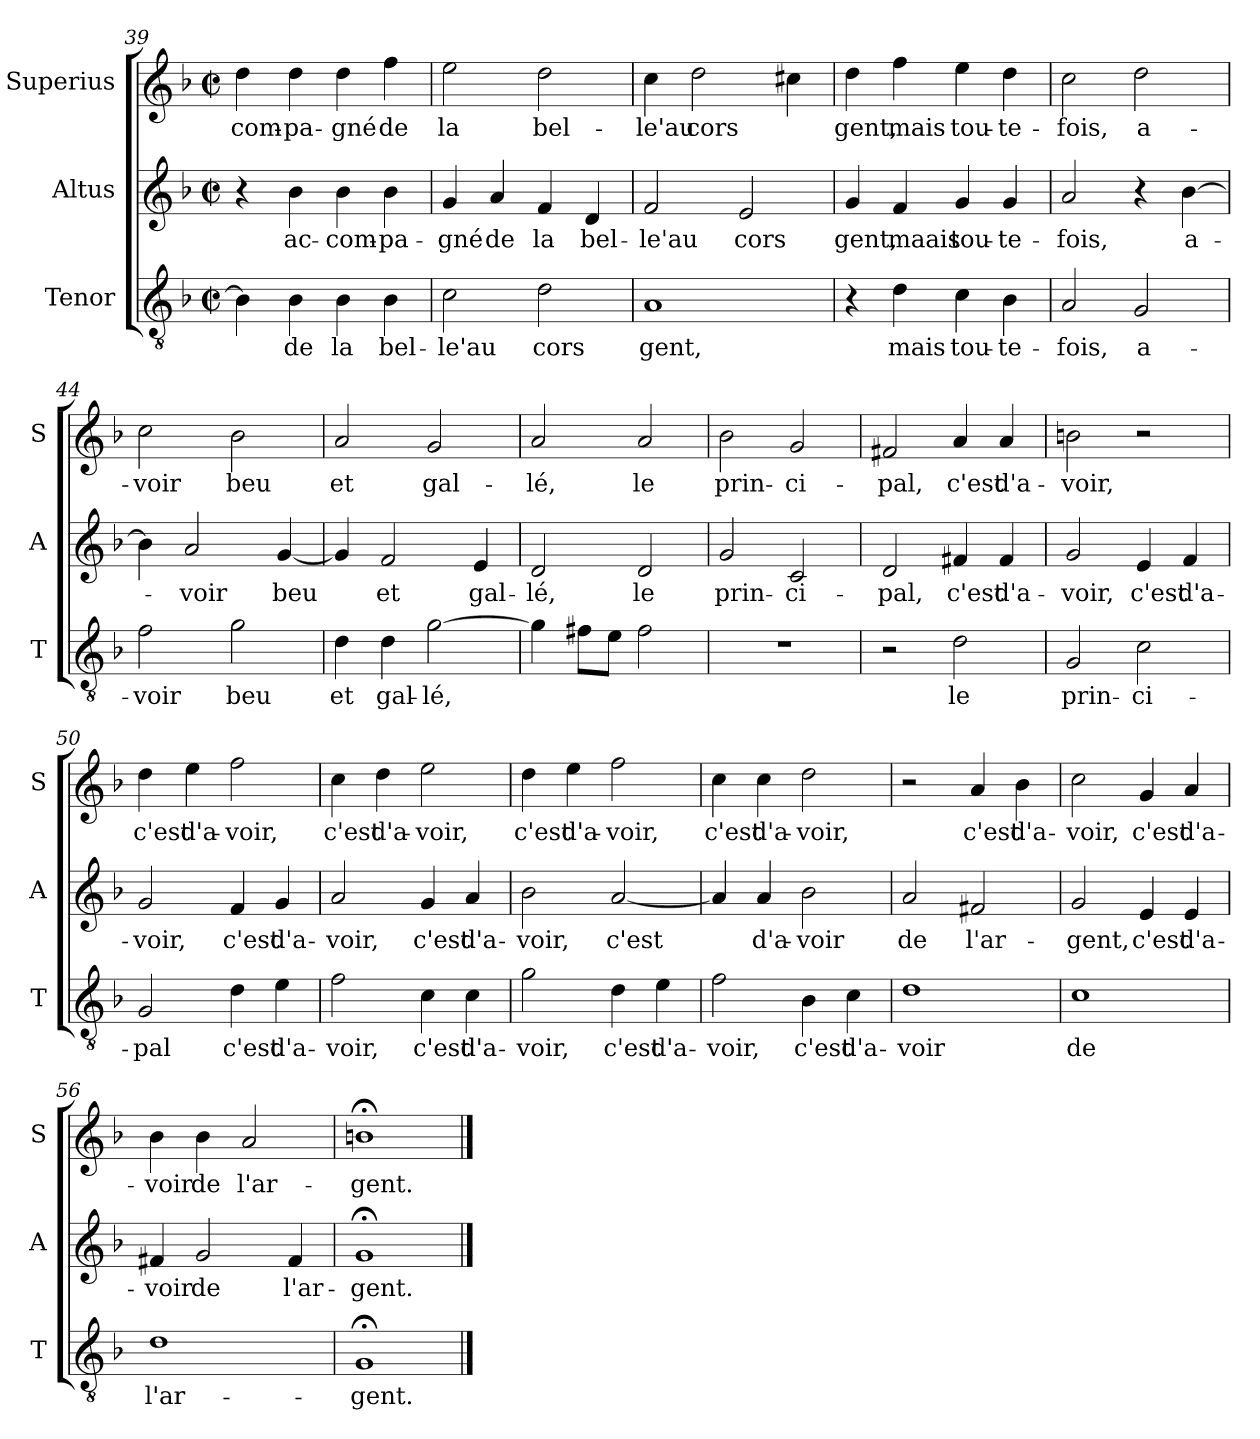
**kern	**text	**kern	**text	**kern	**text
*part3	*part3	*part2	*part2	*part1	*part1
*staff3	*staff3	*staff2	*staff2	*staff1	*staff1
*I"Tenor	*	*I"Altus	*	*I"Superius	*
*I'T	*	*I'A	*	*I'S	*
*clefGv2	*	*clefG2	*	*clefG2	*
*k[b-]	*	*k[b-]	*	*k[b-]	*
*F:	*	*F:	*	*F:	*
*M2/2	*	*M2/2	*	*M2/2	*
*met(c|)	*	*met(c|)	*	*met(c|)	*
=39	=39	=39	=39	=39	=39
!	!	!	!	!	!LO:LY:b
4B-\]	.	4r	.	4dd\	-com-
!	!LO:LY:b	!	!LO:LY:b	!	!LO:LY:b
4B-\	de	4b-\	ac-	4dd\	-pa-
!	!LO:LY:b	!	!LO:LY:b	!	!LO:LY:b
4B-\	la	4b-\	-com-	4dd\	-gné
!	!LO:LY:b	!	!LO:LY:b	!	!LO:LY:b
4B-\	bel-	4b-\	-pa-	4ff\	de
=40	=40	=40	=40	=40	=40
!	!LO:LY:b	!	!LO:LY:b	!	!LO:LY:b
2c\	-le'au	4g/	-gné	2ee\	la
!	!	!	!LO:LY:b	!	!
.	.	4a/	de	.	.
!	!LO:LY:b	!	!LO:LY:b	!	!LO:LY:b
2d\	cors	4f/	la	2dd\	bel-
!	!	!	!LO:LY:b	!	!
.	.	4d/	bel-	.	.
!!LO:LB:g=z
=41	=41	=41	=41	=41	=41
!	!LO:LY:b	!	!LO:LY:b	!	!LO:LY:b
1A	gent,	2f/	-le'au	4cc\	-le'au
!	!	!	!	!	!LO:LY:b
.	.	.	.	2dd\	cors
!	!	!	!LO:LY:b	!	!
.	.	2e/	cors	.	.
.	.	.	.	4cc#X\	.
=42	=42	=42	=42	=42	=42
!	!	!	!LO:LY:b	!	!LO:LY:b
4r	.	4g/	gent,	4dd\	gent,
!	!LO:LY:b	!	!LO:LY:b	!	!LO:LY:b
4d\	mais	4f/	maais	4ff\	mais
!	!LO:LY:b	!	!LO:LY:b	!	!LO:LY:b
4c\	tou-	4g/	tou-	4ee\	tou-
!	!LO:LY:b	!	!LO:LY:b	!	!LO:LY:b
4B-\	-te-	4g/	-te-	4dd\	-te-
=43	=43	=43	=43	=43	=43
!	!LO:LY:b	!	!LO:LY:b	!	!LO:LY:b
2A/	-fois,	2a/	-fois,	2cc\	-fois,
!	!LO:LY:b	!	!	!	!LO:LY:b
2G/	a-	4r	.	2dd\	a-
!	!	!	!LO:LY:b	!	!
.	.	[4b-\	a-	.	.
=44	=44	=44	=44	=44	=44
!	!LO:LY:b	!	!	!	!LO:LY:b
2f\	-voir	4b-\]	.	2cc\	-voir
!	!	!	!LO:LY:b	!	!
.	.	2a/	-voir	.	.
!	!LO:LY:b	!	!	!	!LO:LY:b
2g\	beu	.	.	2b-\	beu
!	!	!	!LO:LY:b	!	!
.	.	[4g/	beu	.	.
=45	=45	=45	=45	=45	=45
!	!LO:LY:b	!	!	!	!LO:LY:b
4d\	et	4g/]	.	2a/	et
!	!LO:LY:b	!	!LO:LY:b	!	!
4d\	gal-	2f/	et	.	.
!	!LO:LY:b	!	!	!	!LO:LY:b
[2g\	-lé,	.	.	2g/	gal-
!	!	!	!LO:LY:b	!	!
.	.	4e/	gal-	.	.
!!LO:LB:g=z
=46	=46	=46	=46	=46	=46
!	!	!	!LO:LY:b	!	!LO:LY:b
4g\]	.	2d/	-lé,	2a/	-lé,
8f#X\L	.	.	.	.	.
8e\J	.	.	.	.	.
!	!	!	!LO:LY:b	!	!LO:LY:b
2f#\	.	2d/	le	2a/	le
=47	=47	=47	=47	=47	=47
!	!	!	!LO:LY:b	!	!LO:LY:b
1r	.	2g/	prin-	2b-\	prin-
!	!	!	!LO:LY:b	!	!LO:LY:b
.	.	2c/	-ci-	2g/	-ci-
=48	=48	=48	=48	=48	=48
!	!	!	!LO:LY:b	!	!LO:LY:b
2r	.	2d/	-pal,	2f#X/	-pal,
!	!LO:LY:b	!	!LO:LY:b	!	!LO:LY:b
2d\	le	4f#X/	c'est	4a/	c'est
!	!	!	!LO:LY:b	!	!LO:LY:b
.	.	4f#/	d'a-	4a/	d'a-
=49	=49	=49	=49	=49	=49
!	!LO:LY:b	!	!LO:LY:b	!	!LO:LY:b
2G/	prin-	2g/	-voir,	2bn\	-voir,
!	!LO:LY:b	!	!LO:LY:b	!	!
2c\	-ci-	4e/	c'est	2r	.
!	!	!	!LO:LY:b	!	!
.	.	4f/	d'a-	.	.
=50	=50	=50	=50	=50	=50
!	!LO:LY:b	!	!LO:LY:b	!	!LO:LY:b
2G/	-pal	2g/	-voir,	4dd\	c'est
!	!	!	!	!	!LO:LY:b
.	.	.	.	4ee\	d'a-
!	!LO:LY:b	!	!LO:LY:b	!	!LO:LY:b
4d\	c'est	4f/	c'est	2ff\	-voir,
!	!LO:LY:b	!	!LO:LY:b	!	!
4e\	d'a-	4g/	d'a-	.	.
=51	=51	=51	=51	=51	=51
!	!LO:LY:b	!	!LO:LY:b	!	!LO:LY:b
2f\	-voir,	2a/	-voir,	4cc\	c'est
!	!	!	!	!	!LO:LY:b
.	.	.	.	4dd\	d'a-
!	!LO:LY:b	!	!LO:LY:b	!	!LO:LY:b
4c\	c'est	4g/	c'est	2ee\	-voir,
!	!LO:LY:b	!	!LO:LY:b	!	!
4c\	d'a-	4a/	d'a-	.	.
!!LO:LB:g=z
=52	=52	=52	=52	=52	=52
!	!LO:LY:b	!	!LO:LY:b	!	!LO:LY:b
2g\	-voir,	2b-\	-voir,	4dd\	c'est
!	!	!	!	!	!LO:LY:b
.	.	.	.	4ee\	d'a-
!	!LO:LY:b	!	!LO:LY:b	!	!LO:LY:b
4d\	c'est	[2a/	c'est	2ff\	-voir,
!	!LO:LY:b	!	!	!	!
4e\	d'a-	.	.	.	.
=53	=53	=53	=53	=53	=53
!	!LO:LY:b	!	!	!	!LO:LY:b
2f\	-voir,	4a/]	.	4cc\	c'est
!	!	!	!LO:LY:b	!	!LO:LY:b
.	.	4a/	d'a-	4cc\	d'a-
!	!LO:LY:b	!	!LO:LY:b	!	!LO:LY:b
4B-\	c'est	2b-\	-voir	2dd\	-voir,
!	!LO:LY:b	!	!	!	!
4c\	d'a-	.	.	.	.
=54	=54	=54	=54	=54	=54
!	!LO:LY:b	!	!LO:LY:b	!	!
1d	-voir	2a/	de	2r	.
!	!	!	!LO:LY:b	!	!LO:LY:b
.	.	2f#X/	l'ar-	4a/	c'est
!	!	!	!	!	!LO:LY:b
.	.	.	.	4b-\	d'a-
=55	=55	=55	=55	=55	=55
!	!LO:LY:b	!	!LO:LY:b	!	!LO:LY:b
1c	de	2g/	-gent,	2cc\	-voir,
!	!	!	!LO:LY:b	!	!LO:LY:b
.	.	4e/	c'est	4g/	c'est
!	!	!	!LO:LY:b	!	!LO:LY:b
.	.	4e/	d'a-	4a/	d'a-
=56	=56	=56	=56	=56	=56
!	!LO:LY:b	!	!LO:LY:b	!	!LO:LY:b
1d	l'ar-	4f#X/	-voir	4b-\	-voir
!	!	!	!LO:LY:b	!	!LO:LY:b
.	.	2g/	de	4b-\	de
!	!	!	!	!	!LO:LY:b
.	.	.	.	2a/	l'ar-
!	!	!	!LO:LY:b	!	!
.	.	4f#/	l'ar-	.	.
=57	=57	=57	=57	=57	=57
!	!LO:LY:b	!	!LO:LY:b	!	!LO:LY:b
1G;<	-gent.	1g;<	-gent.	1bn;<	-gent.
==	==	==	==	==	==
*-	*-	*-	*-	*-	*-
